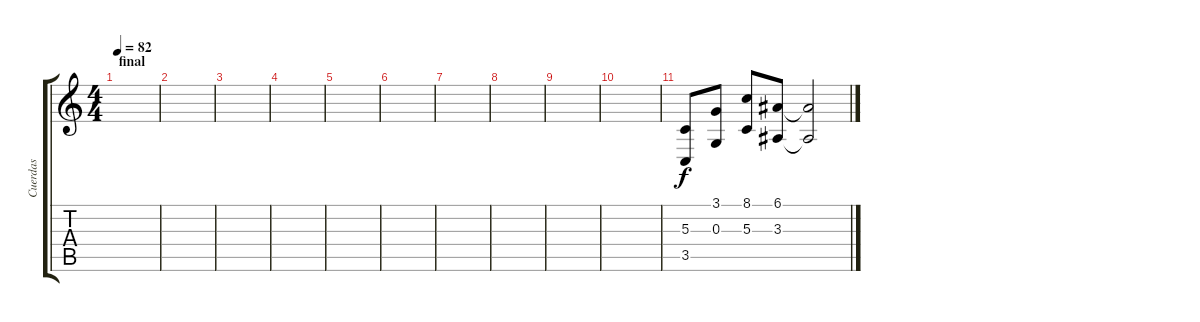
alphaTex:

\track ("Cuerdas" "Cuerdas") {instrument stringensemble1}
\staff {score tabs}
\tuning (E4 B3 G3 D3 A2 E2) {hide}
\ts (4 4)
\section ("" "final")
\tempo 82
\clef g2
\ks c
|
|
|
|
|
|
|
|
|
|
(5.3 3.5).8 (3.1 0.3).8 (8.1 5.3).8 (6.1 3.3).8 (6.1{t} 3.3{t}).2
